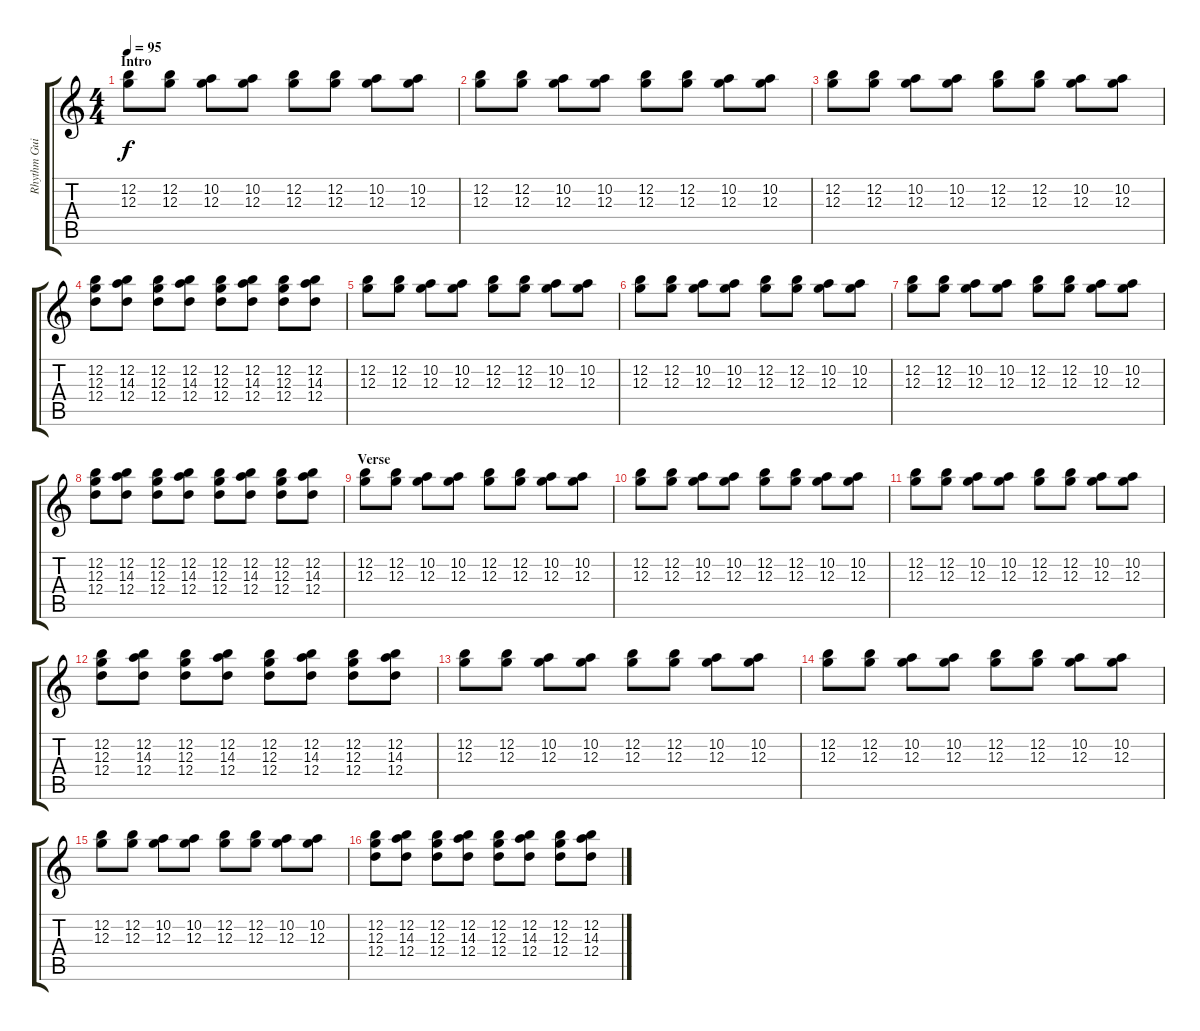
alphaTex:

\track ("Rhythm Guitar" "Rhythm Gui") {instrument electricguitarjazz}
\staff {score tabs}
\tuning (E4 B3 G3 D3 A2 E2) {hide}
\ts (4 4)
\section ("" "Intro")
\tempo 95
\clef g2
\ks c
(12.2 12.3).8{dy f instrument electricguitarjazz} (12.2 12.3).8 (10.2 12.3).8 (10.2 12.3).8 (12.2 12.3).8 (12.2 12.3).8 (10.2 12.3).8 (10.2 12.3).8 |
(12.2 12.3).8 (12.2 12.3).8 (10.2 12.3).8 (10.2 12.3).8 (12.2 12.3).8 (12.2 12.3).8 (10.2 12.3).8 (10.2 12.3).8 |
(12.2 12.3).8 (12.2 12.3).8 (10.2 12.3).8 (10.2 12.3).8 (12.2 12.3).8 (12.2 12.3).8 (10.2 12.3).8 (10.2 12.3).8 |
(12.2 12.3 12.4).8 (12.2 14.3 12.4).8 (12.2 12.3 12.4).8 (12.2 14.3 12.4).8 (12.2 12.3 12.4).8 (12.2 14.3 12.4).8 (12.2 12.3 12.4).8 (12.2 14.3 12.4).8 |
(12.2 12.3).8 (12.2 12.3).8 (10.2 12.3).8 (10.2 12.3).8 (12.2 12.3).8 (12.2 12.3).8 (10.2 12.3).8 (10.2 12.3).8 |
(12.2 12.3).8 (12.2 12.3).8 (10.2 12.3).8 (10.2 12.3).8 (12.2 12.3).8 (12.2 12.3).8 (10.2 12.3).8 (10.2 12.3).8 |
(12.2 12.3).8 (12.2 12.3).8 (10.2 12.3).8 (10.2 12.3).8 (12.2 12.3).8 (12.2 12.3).8 (10.2 12.3).8 (10.2 12.3).8 |
(12.2 12.3 12.4).8 (12.2 14.3 12.4).8 (12.2 12.3 12.4).8 (12.2 14.3 12.4).8 (12.2 12.3 12.4).8 (12.2 14.3 12.4).8 (12.2 12.3 12.4).8 (12.2 14.3 12.4).8 |
\section ("" "Verse")
(12.2 12.3).8 (12.2 12.3).8 (10.2 12.3).8 (10.2 12.3).8 (12.2 12.3).8 (12.2 12.3).8 (10.2 12.3).8 (10.2 12.3).8 |
(12.2 12.3).8 (12.2 12.3).8 (10.2 12.3).8 (10.2 12.3).8 (12.2 12.3).8 (12.2 12.3).8 (10.2 12.3).8 (10.2 12.3).8 |
(12.2 12.3).8 (12.2 12.3).8 (10.2 12.3).8 (10.2 12.3).8 (12.2 12.3).8 (12.2 12.3).8 (10.2 12.3).8 (10.2 12.3).8 |
(12.2 12.3 12.4).8 (12.2 14.3 12.4).8 (12.2 12.3 12.4).8 (12.2 14.3 12.4).8 (12.2 12.3 12.4).8 (12.2 14.3 12.4).8 (12.2 12.3 12.4).8 (12.2 14.3 12.4).8 |
(12.2 12.3).8 (12.2 12.3).8 (10.2 12.3).8 (10.2 12.3).8 (12.2 12.3).8 (12.2 12.3).8 (10.2 12.3).8 (10.2 12.3).8 |
(12.2 12.3).8 (12.2 12.3).8 (10.2 12.3).8 (10.2 12.3).8 (12.2 12.3).8 (12.2 12.3).8 (10.2 12.3).8 (10.2 12.3).8 |
(12.2 12.3).8 (12.2 12.3).8 (10.2 12.3).8 (10.2 12.3).8 (12.2 12.3).8 (12.2 12.3).8 (10.2 12.3).8 (10.2 12.3).8 |
(12.2 12.3 12.4).8 (12.2 14.3 12.4).8 (12.2 12.3 12.4).8 (12.2 14.3 12.4).8 (12.2 12.3 12.4).8 (12.2 14.3 12.4).8 (12.2 12.3 12.4).8 (12.2 14.3 12.4).8
